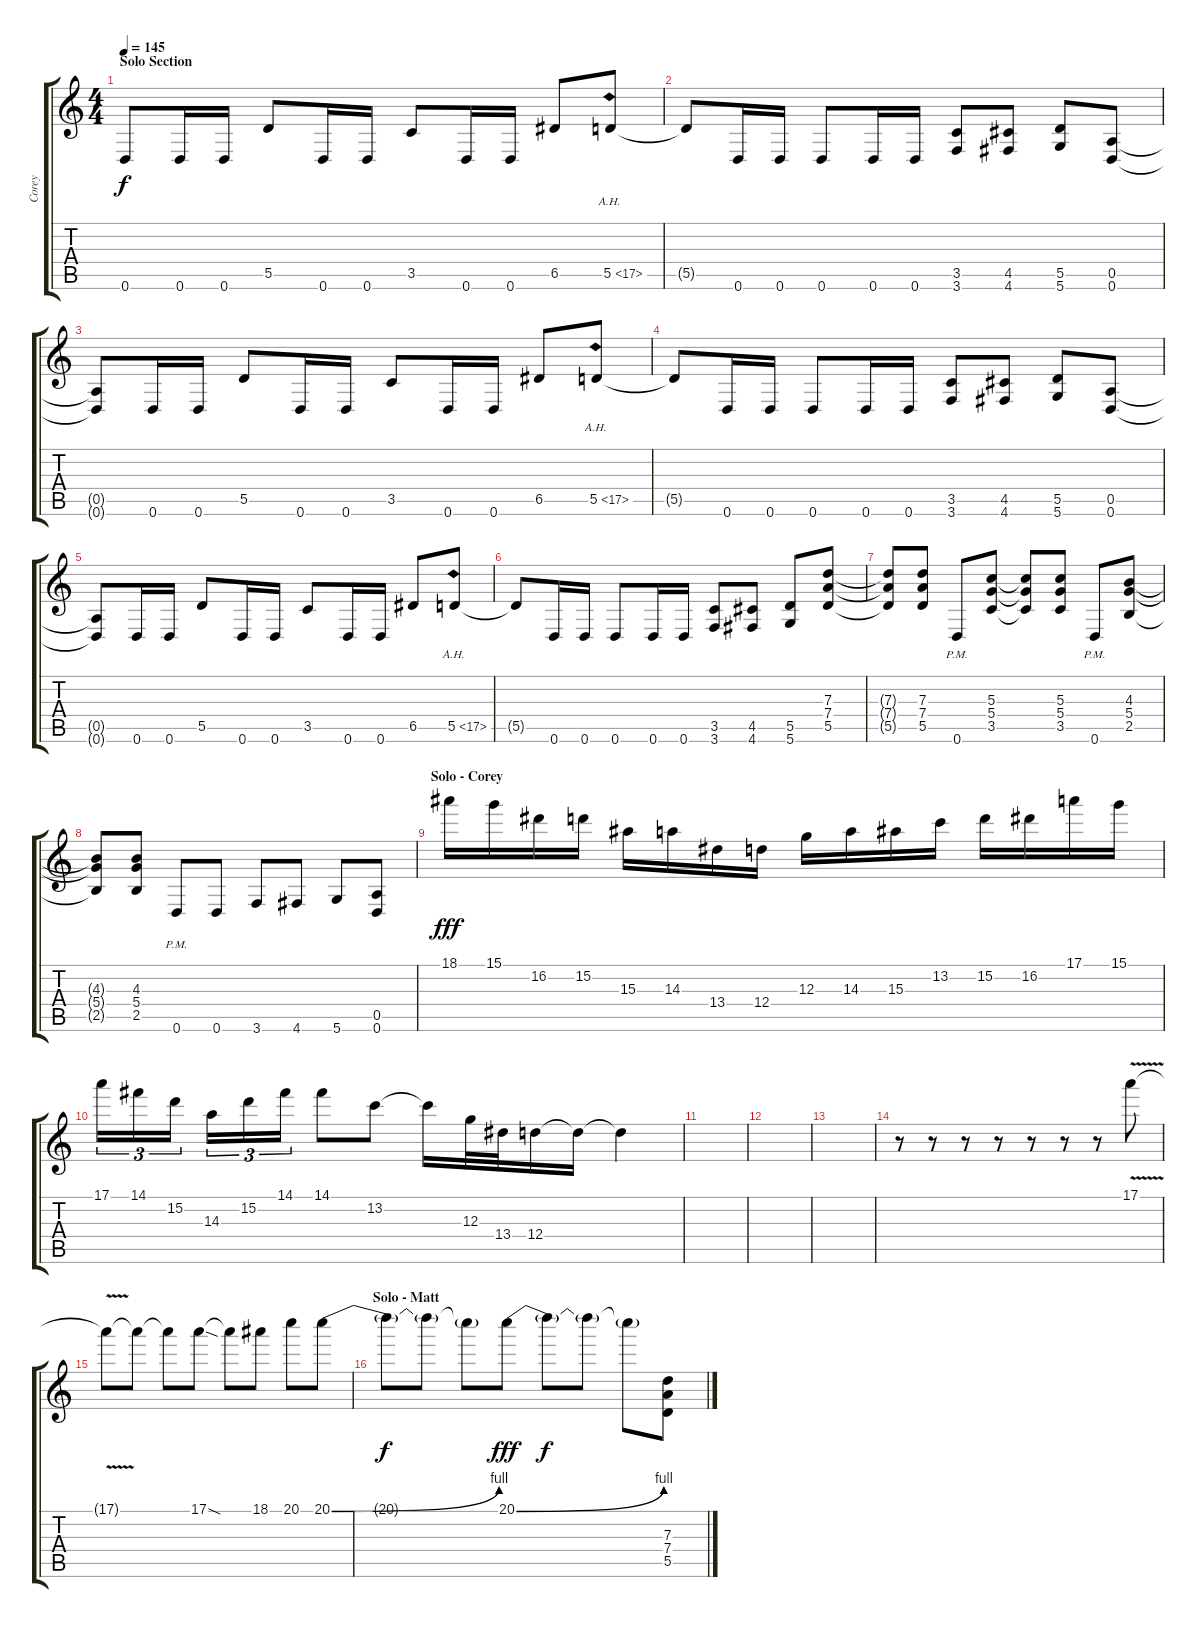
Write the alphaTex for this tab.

\track ("Corey" "Corey") {instrument distortionguitar}
\staff {score tabs}
\tuning (E4 B3 G3 D3 A2 D2) {hide}
\ts (4 4)
\section ("" "Solo Section")
\tempo 145
\clef g2
\ks c
0.6.8{dy f} 0.6.16 0.6.16 5.5.8 0.6.16 0.6.16 3.5.8 0.6.16 0.6.16 6.5.8 5.5{ah 12}.8 |
5.5{t}.8 0.6.16 0.6.16 0.6.8 0.6.16 0.6.16 (3.5 3.6).8 (4.5 4.6).8 (5.5 5.6).8 (0.5 0.6).8 |
(0.5{t} 0.6{t}).8 0.6.16 0.6.16 5.5.8 0.6.16 0.6.16 3.5.8 0.6.16 0.6.16 6.5.8 5.5{ah 12}.8 |
5.5{t}.8 0.6.16 0.6.16 0.6.8 0.6.16 0.6.16 (3.5 3.6).8 (4.5 4.6).8 (5.5 5.6).8 (0.5 0.6).8 |
(0.5{t} 0.6{t}).8 0.6.16 0.6.16 5.5.8 0.6.16 0.6.16 3.5.8 0.6.16 0.6.16 6.5.8 5.5{ah 12}.8 |
5.5{t}.8 0.6.16 0.6.16 0.6.8 0.6.16 0.6.16 (3.5 3.6).8 (4.5 4.6).8 (5.5 5.6).8 (7.3 7.4 5.5).8 |
(7.3{t} 7.4{t} 5.5{t}).8 (7.3 7.4 5.5).8 0.6{pm}.8 (5.3 5.4 3.5).8 (5.3{t} 5.4{t} 3.5{t}).8 (5.3 5.4 3.5).8 0.6{pm}.8 (4.3 5.4 2.5).8 |
(4.3{t} 5.4{t} 2.5{t}).8 (4.3 5.4 2.5).8 0.6{pm}.8 0.6.8 3.6.8 4.6.8 5.6.8 (0.5 0.6).8 |
\section ("" "Solo - Corey")
18.1.16{dy fff} 15.1.16 16.2.16 15.2.16 15.3.16 14.3.16 13.4.16 12.4.16 12.3.16 14.3.16 15.3.16 13.2.16 15.2.16 16.2.16 17.1.16 15.1.16 |
17.1.16{tu (3 2)} 14.1.16{tu (3 2)} 15.2.16{tu (3 2)} 14.3.16{tu (3 2)} 15.2.16{tu (3 2)} 14.1.16{tu (3 2)} 14.1.8 13.2.8 13.2{t}.16 12.3.32 13.4.32 12.4.16 12.4{t}.16 12.4{t}.4 |
|
|
|
r.8 r.8 r.8 r.8 r.8 r.8 r.8 17.1{v}.8 |
17.1{t}.8 17.1{t}.8 17.1{t}.8 17.1{sod}.8 17.1{t}.8 18.1.8 20.1.8 20.1{be (bend 0 0 60 4)}.8 |
\section ("" "Solo - Matt")
20.1{t}.8{dy f} 20.1{t}.8 20.1{t}.8 20.1{be (bend 0 0 60 4)}.8{dy fff} 20.1{t}.8{dy f} 20.1{t}.8 20.1{t}.8 (7.3 7.4 5.5).8
